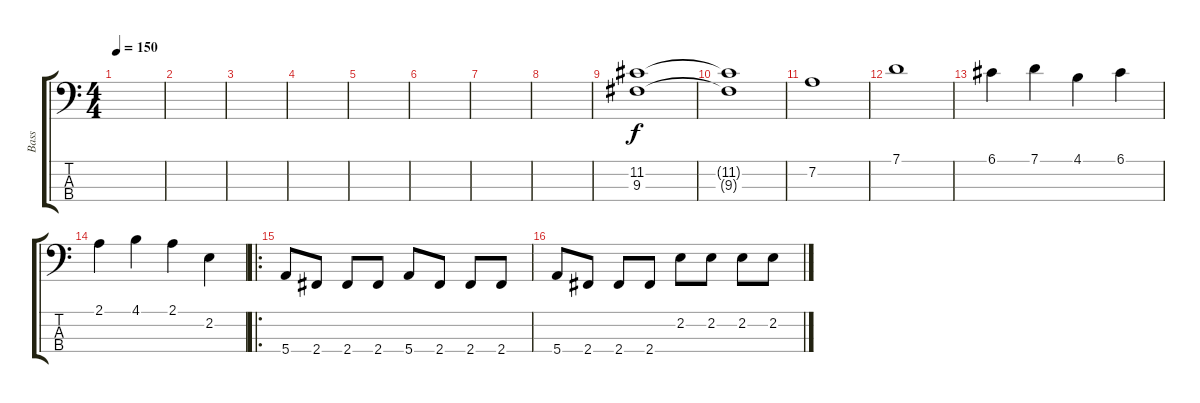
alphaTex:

\track ("Bass" "Bass") {instrument electricbassfinger}
\staff {score tabs}
\tuning (G2 D2 A1 E1) {hide}
\ts (4 4)
\tempo 150
\clef f4
\ks c
|
|
|
|
|
|
|
|
(11.2 9.3).1 |
(11.2{t} 9.3{t}).1 |
7.2.1 |
7.1.1 |
6.1.4 7.1.4 4.1.4 6.1.4 |
2.1.4 4.1.4 2.1.4 2.2.4 |
\ro
5.4.8 2.4.8 2.4.8 2.4.8 5.4.8 2.4.8 2.4.8 2.4.8 |
5.4.8 2.4.8 2.4.8 2.4.8 2.2.8 2.2.8 2.2.8 2.2.8
